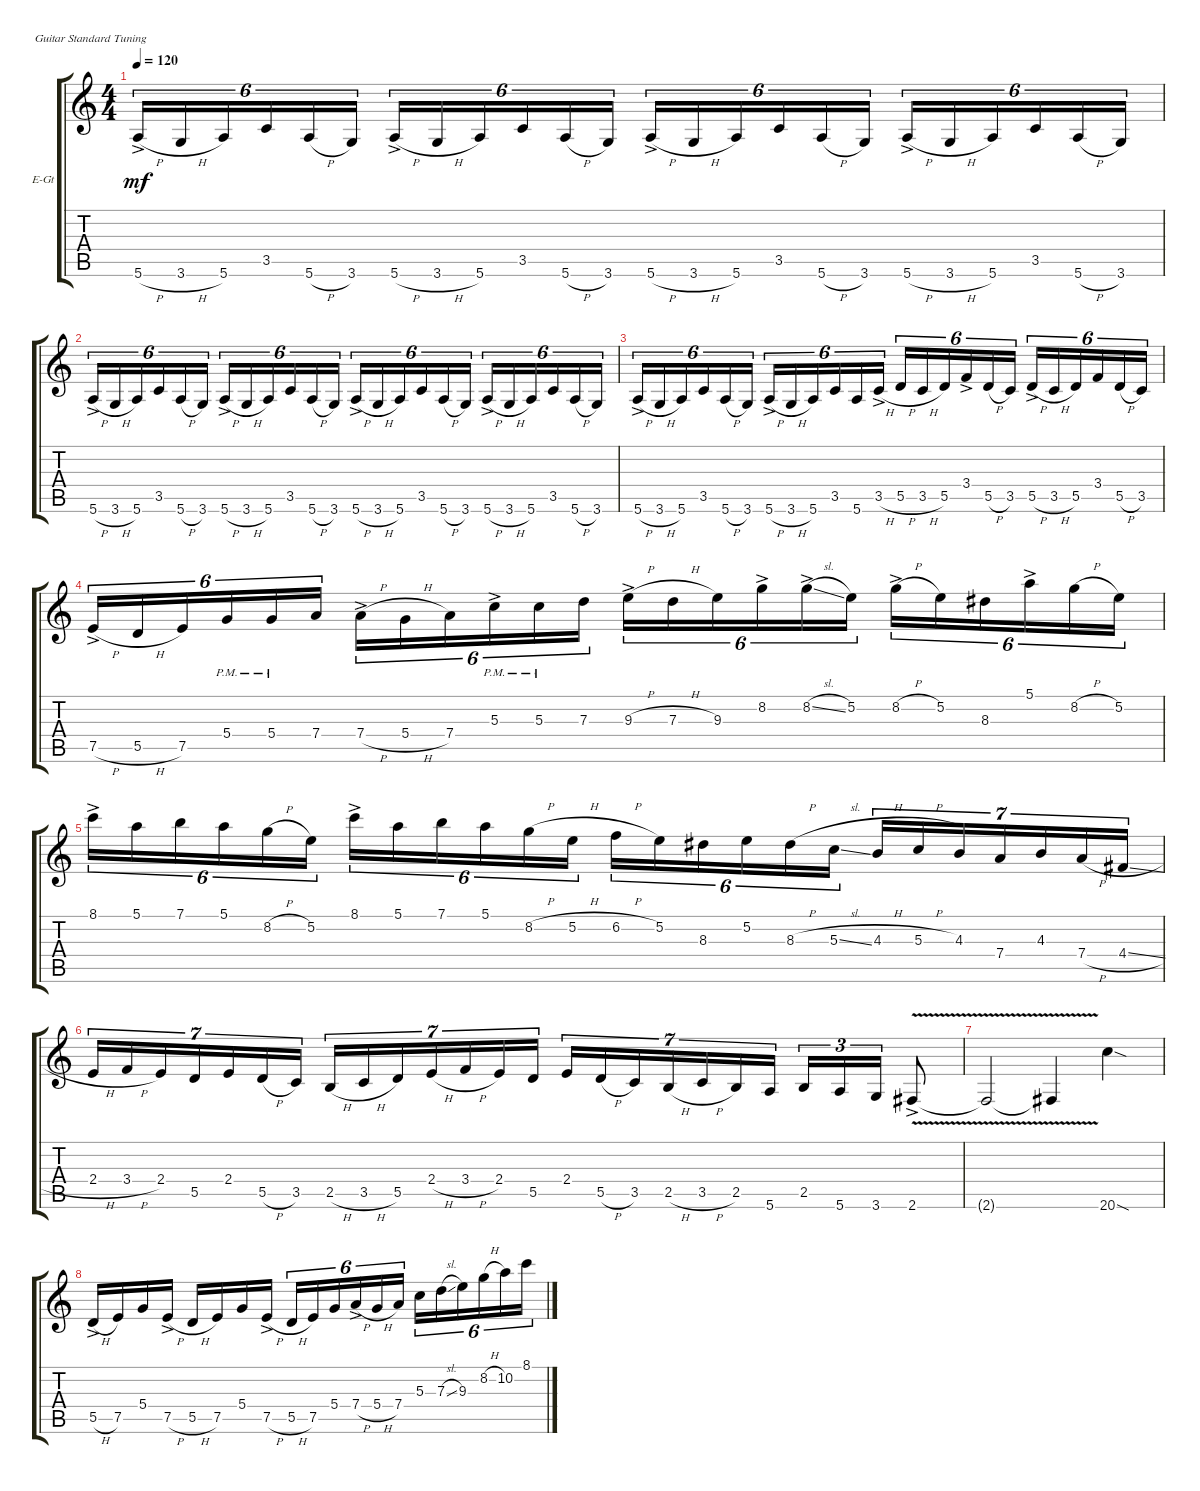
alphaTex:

\defaultSystemsLayout 4
\bracketExtendMode groupsimilarinstruments
\firstSystemTrackNameOrientation horizontal
\otherSystemsTrackNameOrientation horizontal
\track ("Electric Guitar" "E-Gt") {instrument distortionguitar}
\staff {score tabs}
\tuning (E4 B3 G3 D3 A2 E2)
\ts (4 4)
\tempo 120
\clef g2
\ks c
5.6{h ac}.16{tu (6 4) dy mf instrument distortionguitar} 3.6{h}.16{tu (6 4)} 5.6.16{tu (6 4)} 3.5.16{tu (6 4)} 5.6{h}.16{tu (6 4)} 3.6.16{tu (6 4)} 5.6{h ac}.16{tu (6 4)} 3.6{h}.16{tu (6 4)} 5.6.16{tu (6 4)} 3.5.16{tu (6 4)} 5.6{h}.16{tu (6 4)} 3.6.16{tu (6 4)} 5.6{h ac}.16{tu (6 4)} 3.6{h}.16{tu (6 4)} 5.6.16{tu (6 4)} 3.5.16{tu (6 4)} 5.6{h}.16{tu (6 4)} 3.6.16{tu (6 4)} 5.6{h ac}.16{tu (6 4)} 3.6{h}.16{tu (6 4)} 5.6.16{tu (6 4)} 3.5.16{tu (6 4)} 5.6{h}.16{tu (6 4)} 3.6.16{tu (6 4)} |
5.6{h ac}.16{tu (6 4)} 3.6{h}.16{tu (6 4)} 5.6.16{tu (6 4)} 3.5.16{tu (6 4)} 5.6{h}.16{tu (6 4)} 3.6.16{tu (6 4)} 5.6{h ac}.16{tu (6 4)} 3.6{h}.16{tu (6 4)} 5.6.16{tu (6 4)} 3.5.16{tu (6 4)} 5.6{h}.16{tu (6 4)} 3.6.16{tu (6 4)} 5.6{h ac}.16{tu (6 4)} 3.6{h}.16{tu (6 4)} 5.6.16{tu (6 4)} 3.5.16{tu (6 4)} 5.6{h}.16{tu (6 4)} 3.6.16{tu (6 4)} 5.6{h ac}.16{tu (6 4)} 3.6{h}.16{tu (6 4)} 5.6.16{tu (6 4)} 3.5.16{tu (6 4)} 5.6{h}.16{tu (6 4)} 3.6.16{tu (6 4)} |
5.6{h ac}.16{tu (6 4)} 3.6{h}.16{tu (6 4)} 5.6.16{tu (6 4)} 3.5.16{tu (6 4)} 5.6{h}.16{tu (6 4)} 3.6.16{tu (6 4)} 5.6{h ac}.16{tu (6 4)} 3.6{h}.16{tu (6 4)} 5.6.16{tu (6 4)} 3.5.16{tu (6 4)} 5.6.16{tu (6 4)} 3.5{h ac}.16{tu (6 4)} 5.5{h}.16{tu (6 4)} 3.5{h}.16{tu (6 4)} 5.5.16{tu (6 4)} 3.4{ac}.16{tu (6 4)} 5.5{h}.16{tu (6 4)} 3.5.16{tu (6 4)} 5.5{h ac}.16{tu (6 4)} 3.5{h}.16{tu (6 4)} 5.5.16{tu (6 4)} 3.4.16{tu (6 4)} 5.5{h}.16{tu (6 4)} 3.5.16{tu (6 4)} |
7.5{h ac}.16{tu (6 4)} 5.5{h}.16{tu (6 4)} 7.5.16{tu (6 4)} 5.4{pm}.16{tu (6 4)} 5.4{pm}.16{tu (6 4)} 7.4.16{tu (6 4)} 7.4{h ac}.16{tu (6 4)} 5.4{h}.16{tu (6 4)} 7.4.16{tu (6 4)} 5.3{ac pm}.16{tu (6 4)} 5.3{pm}.16{tu (6 4)} 7.3.16{tu (6 4)} 9.3{h ac}.16{tu (6 4)} 7.3{h}.16{tu (6 4)} 9.3.16{tu (6 4)} 8.2{ac}.16{tu (6 4)} 8.2{sl ac}.16{tu (6 4)} 5.2.16{tu (6 4)} 8.2{h ac}.16{tu (6 4)} 5.2.16{tu (6 4)} 8.3.16{tu (6 4)} 5.1{ac}.16{tu (6 4)} 8.2{h}.16{tu (6 4)} 5.2.16{tu (6 4)} |
8.1{ac}.16{tu (6 4)} 5.1.16{tu (6 4)} 7.1.16{tu (6 4)} 5.1.16{tu (6 4)} 8.2{h}.16{tu (6 4)} 5.2.16{tu (6 4)} 8.1{ac}.16{tu (6 4)} 5.1.16{tu (6 4)} 7.1.16{tu (6 4)} 5.1.16{tu (6 4)} 8.2{h}.16{tu (6 4)} 5.2{h}.16{tu (6 4)} 6.2{h}.16{tu (6 4)} 5.2.16{tu (6 4)} 8.3.16{tu (6 4)} 5.2.16{tu (6 4)} 8.3{h}.16{tu (6 4)} 5.3{sl}.16{tu (6 4)} 4.3{h}.16{tu (7 4)} 5.3{h}.16{tu (7 4)} 4.3.16{tu (7 4)} 7.4.16{tu (7 4)} 4.3.16{tu (7 4)} 7.4{h}.16{tu (7 4)} 4.4{sl}.16{tu (7 4)} |
2.4{h}.16{tu (7 4)} 3.4{h}.16{tu (7 4)} 2.4.16{tu (7 4)} 5.5.16{tu (7 4)} 2.4.16{tu (7 4)} 5.5{h}.16{tu (7 4)} 3.5.16{tu (7 4)} 2.5{h}.16{tu (7 4)} 3.5{h}.16{tu (7 4)} 5.5.16{tu (7 4)} 2.4{h}.16{tu (7 4)} 3.4{h}.16{tu (7 4)} 2.4.16{tu (7 4)} 5.5.16{tu (7 4)} 2.4.16{tu (7 4)} 5.5{h}.16{tu (7 4)} 3.5.16{tu (7 4)} 2.5{h}.16{tu (7 4)} 3.5{h}.16{tu (7 4)} 2.5.16{tu (7 4)} 5.6.16{tu (7 4)} 2.5.16{tu (3 2)} 5.6.16{tu (3 2)} 3.6.16{tu (3 2)} 2.6{v ac}.8 |
2.6{v t}.2 2.6{v t}.4 20.6{sod}.4 |
5.5{h ac}.16 7.5.16 5.4.16 7.5{h ac}.16 5.5{h}.16 7.5.16 5.4.16 7.5{h ac}.16 5.5{h}.16{tu (6 4)} 7.5.16{tu (6 4)} 5.4.16{tu (6 4)} 7.4{h ac}.16{tu (6 4)} 5.4{h}.16{tu (6 4)} 7.4.16{tu (6 4)} 5.3.16{tu (6 4)} 7.3{sl}.16{tu (6 4)} 9.3.16{tu (6 4)} 8.2{h}.16{tu (6 4)} 10.2.16{tu (6 4)} 8.1.16{tu (6 4)}
